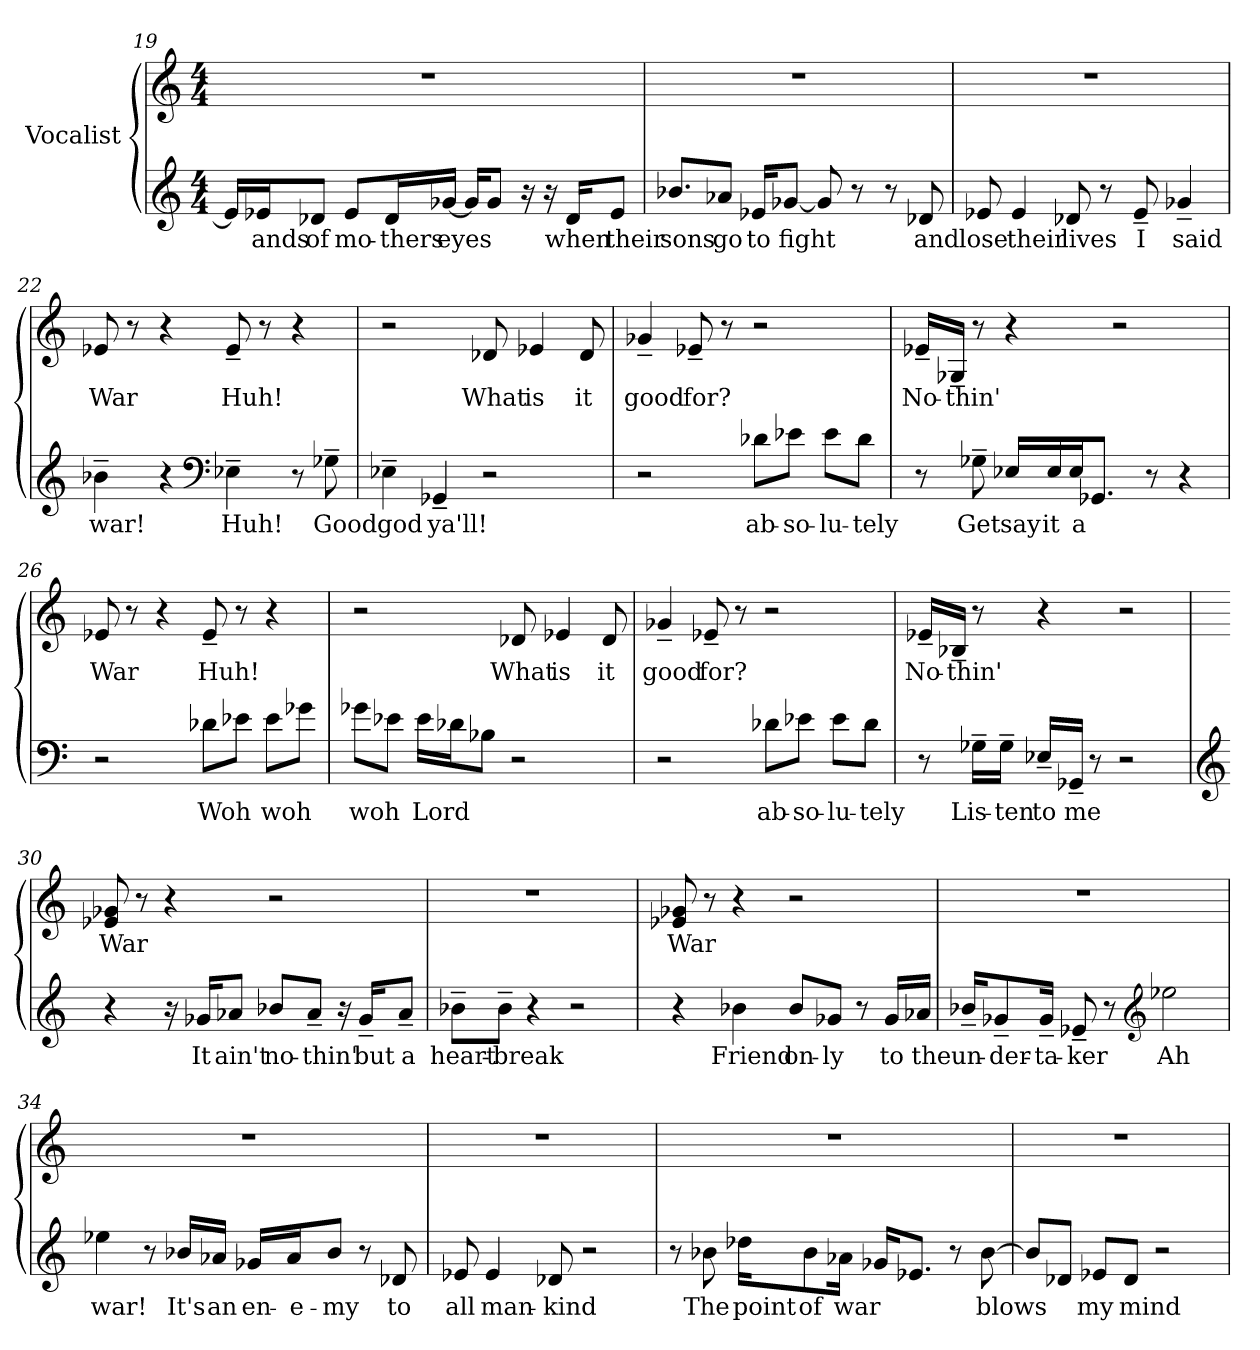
**kern	**text	**kern	**text
*part1	*part1	*part1	*part1
*staff2	*staff2	*staff1	*staff1
*I"Vocalist	*	*	*
*clefG2	*	*clefG2	*
*M4/4	*	*M4/4	*
=19	=19	=19	=19
16e-/LL]	_	1r	.
16e-X/J	-ands	.	.
8d-X/J	of	.	.
8e-/L	mo-	.	.
16d-/L	-thers	.	.
[16g-X/JJ	eyes	.	.
16g-/KL]	_	.	.
8g-/J	_	.	.
16r	.	.	.
16r	.	.	.
16d-/KL	when	.	.
8e-/J	their	.	.
=20	=20	=20	=20
8.b-X/L	sons	1r	.
8a-X/J	go	.	.
16e-X/KL	to	.	.
[8g-X/J	fight	.	.
8g-]	_	.	.
8r	.	.	.
8r	.	.	.
8d-X	and	.	.
=21	=21	=21	=21
8e-X	lose	1r	.
4e-	their	.	.
8d-X	lives	.	.
8r	.	.	.
8e-~	I	.	.
4g-X~	said	.	.
=22	=22	=22	=22
4b-X~	war!	8e-X	War
.	.	8r	.
4r	.	4r	.
*clefF4	*	*	*
4E-X~	Huh!	8e-~	Huh!
.	.	8r	.
8r	.	4r	.
8G-X~	Good	.	.
=23	=23	=23	=23
4E-X~	god	2r	.
4GG-X~	ya'll!	.	.
2r	.	8d-X	What
.	.	4e-X	is
.	.	8d-	it
=24	=24	=24	=24
2r	.	4g-X~	good
.	.	8e-X~	for?
.	.	8r	.
8d-X\L	ab-	2r	.
8e-X\J	-so-	.	.
8e-\L	-lu-	.	.
8d-\J	-tely	.	.
=25	=25	=25	=25
8r	.	16e-X~/LL	No-
.	.	16G-X~/JJ	-thin'
8G-X~	Get	8r	.
16E-X/LL	say	4r	.
16E-/J	it	.	.
16E-/K	a-	.	.
8.GG-X/J	_	.	.
.	.	2r	.
8r	.	.	.
4r	.	.	.
=26	=26	=26	=26
2r	.	8e-X	War
.	.	8r	.
.	.	4r	.
8d-X\L	Woh	8e-~	Huh!
8e-X\J	_	8r	.
8e-\L	woh	4r	.
8g-X\J	_	.	.
=27	=27	=27	=27
8g-X\L	woh	2r	.
8e-X\J	_	.	.
16e-\LL	Lord	.	.
16d-X\J	_	.	.
8B-X\J	_	.	.
2r	.	8d-X	What
.	.	4e-X	is
.	.	8d-	it
=28	=28	=28	=28
2r	.	4g-X~	good
.	.	8e-X~	for?
.	.	8r	.
8d-X\L	ab-	2r	.
8e-X\J	-so-	.	.
8e-\L	-lu-	.	.
8d-\J	-tely	.	.
=29	=29	=29	=29
8r	.	16e-X~/LL	No-
.	.	16B-X~/JJ	-thin'
16G-X~\LL	Lis-	8r	.
16G-~\JJ	-ten	.	.
16E-X~/LL	to	4r	.
16GG-X~/JJ	me	.	.
8r	.	.	.
2r	.	2r	.
=30	=30	=30	=30
*clefG2	*	*	*
4r	.	8e-X 8g-X	War
.	.	8r	.
16r	.	4r	.
16g-X/KL	It	.	.
8a-X/J	ain't	.	.
8b-X/L	no-	2r	.
8a-~/J	-thin'	.	.
16r	.	.	.
16g-~/KL	but	.	.
8a-~/J	a	.	.
=31	=31	=31	=31
8b-X~\L	heart-	1r	.
8b-~\J	-break	.	.
4r	.	.	.
2r	.	.	.
=32	=32	=32	=32
4r	.	8e-X 8g-X	War
.	.	8r	.
4b-X	Friend	4r	.
8b-/L	on-	2r	.
8g-X/J	-ly	.	.
8r	.	.	.
16g-/LL	to	.	.
16a-X/JJ	the	.	.
=33	=33	=33	=33
16b-X~/KL	un-	1r	.
8g-X~/	-der-	.	.
16g-~/Jk	-ta-	.	.
8e-X~	-ker	.	.
8r	.	.	.
*clefG2	*	*	*
2ee-X	Ah	.	.
=34	=34	=34	=34
4ee-X	war!	1r	.
8r	.	.	.
16b-X/LL	It's	.	.
16a-X/JJ	an	.	.
16g-X/LL	en-	.	.
16a-/J	-e-	.	.
8b-/J	-my	.	.
8r	.	.	.
8d-X	to	.	.
=35	=35	=35	=35
8e-X	all	1r	.
4e-	man-	.	.
8d-X	-kind	.	.
2r	.	.	.
=36	=36	=36	=36
8r	.	1r	.
8b-X	The	.	.
16dd-X\KL	point	.	.
8b-\	of	.	.
16a-X\Jk	war	.	.
16g-X/KL	_	.	.
8.e-X/J	_	.	.
8r	.	.	.
[8b-	blows	.	.
=37	=37	=37	=37
8b-/L]	_	1r	.
8d-X/J	_	.	.
8e-X/L	my	.	.
8d-/J	mind	.	.
2r	.	.	.
=	=	=	=
*-	*-	*-	*-
